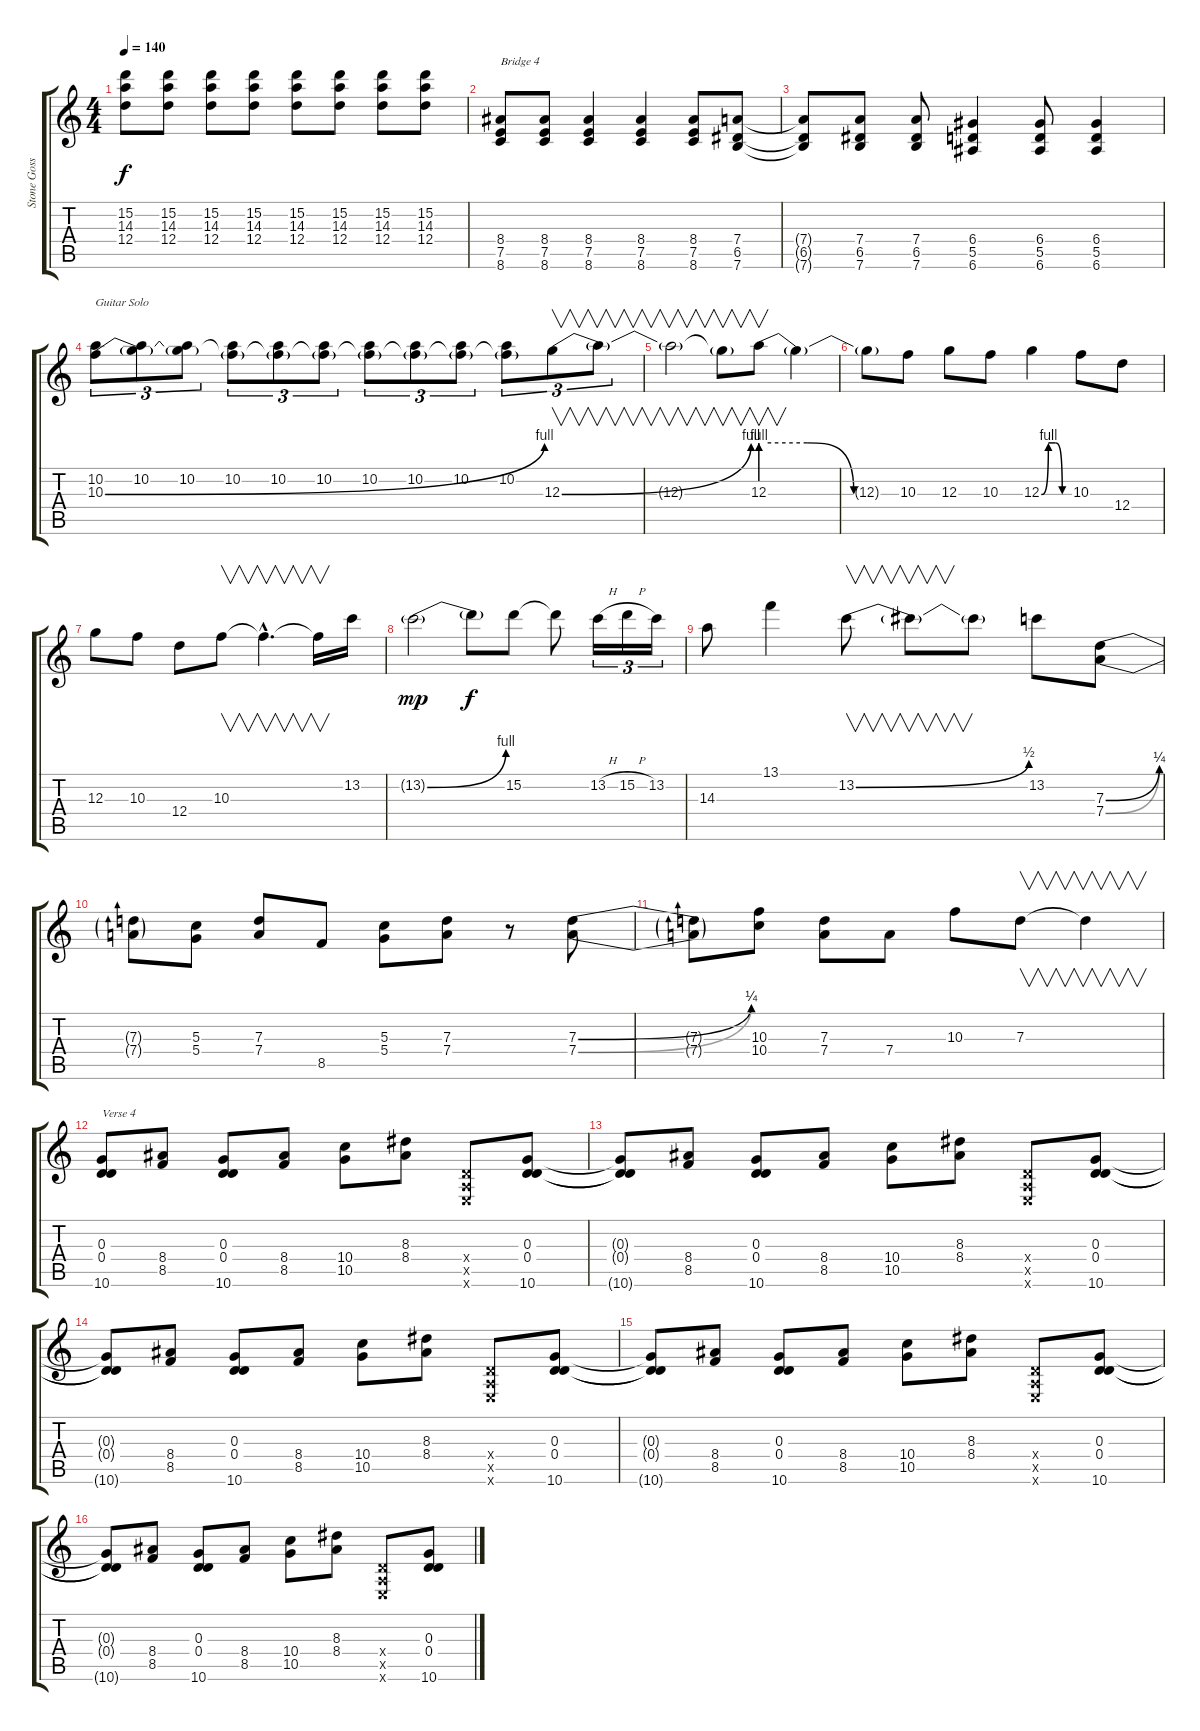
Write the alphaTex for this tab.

\track ("Stone Gossard" "Stone Goss") {instrument distortionguitar}
\staff {score tabs}
\tuning (E4 B3 G3 D3 A2 E2) {hide}
\ts (4 4)
\tempo 140
\clef g2
\ks c
(15.2 14.3 12.4).8{dy f} (15.2 14.3 12.4).8 (15.2 14.3 12.4).8 (15.2 14.3 12.4).8 (15.2 14.3 12.4).8 (15.2 14.3 12.4).8 (15.2 14.3 12.4).8 (15.2 14.3 12.4).8 |
(8.4 7.5 8.6).8{txt "Bridge 4"} (8.4 7.5 8.6).8 (8.4 7.5 8.6).4 (8.4 7.5 8.6).4 (8.4 7.5 8.6).8 (7.4 6.5 7.6).8 |
(7.4{t} 6.5{t} 7.6{t}).8 (7.4 6.5 7.6).8 (7.4 6.5 7.6).8 (6.4 5.5 6.6).4 (6.4 5.5 6.6).8 (6.4 5.5 6.6).4 |
(10.2 10.3{be (bend 0 0 60 4)}).8{tu (3 2) txt "Guitar Solo"} (10.2 10.3{t}).8{tu (3 2)} (10.2 10.3{t}).8{tu (3 2)} (10.2 10.3{t}).8{tu (3 2)} (10.2 10.3{t}).8{tu (3 2)} (10.2 10.3{t}).8{tu (3 2)} (10.2 10.3{t}).8{tu (3 2)} (10.2 10.3{t}).8{tu (3 2)} (10.2 10.3{t}).8{tu (3 2)} (10.2 10.3{t}).8{tu (3 2)} 12.3{be (bend 0 0 60 4)}.8{v tu (3 2)} 12.3{t}.8{v tu (3 2)} |
12.3{t}.2{v} 12.3{t}.8{v} 12.3{be (custom 0 4 20 4 40 0 60 0)}.8{v} 12.3{t}.4 |
12.3{t}.8 10.3.8 12.3.8 10.3.8 12.3{be (custom 0 0 15 4 30 4 45 0 60 0)}.4 10.3.8 12.4.8 |
12.3.8 10.3.8 12.4.8 10.3.8{v} 10.3{hac t}.4{v d} 10.3{t}.16{v} 13.2.16 |
13.2{be (bend 0 0 60 4) g}.2{dy mp} 13.2{t}.8{dy f} 15.2.8 15.2{t}.8 13.2{h}.16{tu (3 2)} 15.2{h}.16{tu (3 2)} 13.2.16{tu (3 2)} |
14.3.8 13.1.4 13.2{be (bend 0 0 60 2)}.8{v} 13.2{t}.8{v} 13.2{t}.8 13.2.8 (7.3{be (bend 0 0 60 1)} 7.4{be (bend 0 0 60 1)}).8 |
(7.3{t} 7.4{t}).8 (5.3 5.4).8 (7.3 7.4).8 8.5.8 (5.3 5.4).8 (7.3 7.4).8 r.8 (7.3{be (bend 0 0 60 1)} 7.4{be (bend 0 0 60 1)}).8 |
(7.3{t} 7.4{t}).8 (10.3 10.4).8 (7.3 7.4).8 7.4.8 10.3.8 7.3.8{v} 7.3{t}.4{v} |
(0.3 0.4 10.6).8{txt "Verse 4"} (8.4 8.5).8 (0.3 0.4 10.6).8 (8.4 8.5).8 (10.4 10.5).8 (8.3 8.4).8 (0.4{x} 0.5{x} 0.6{x}).8 (0.3 0.4 10.6).8 |
(0.3{t} 0.4{t} 10.6{t}).8 (8.4 8.5).8 (0.3 0.4 10.6).8 (8.4 8.5).8 (10.4 10.5).8 (8.3 8.4).8 (0.4{x} 0.5{x} 0.6{x}).8 (0.3 0.4 10.6).8 |
(0.3{t} 0.4{t} 10.6{t}).8 (8.4 8.5).8 (0.3 0.4 10.6).8 (8.4 8.5).8 (10.4 10.5).8 (8.3 8.4).8 (0.4{x} 0.5{x} 0.6{x}).8 (0.3 0.4 10.6).8 |
(0.3{t} 0.4{t} 10.6{t}).8 (8.4 8.5).8 (0.3 0.4 10.6).8 (8.4 8.5).8 (10.4 10.5).8 (8.3 8.4).8 (0.4{x} 0.5{x} 0.6{x}).8 (0.3 0.4 10.6).8 |
(0.3{t} 0.4{t} 10.6{t}).8 (8.4 8.5).8 (0.3 0.4 10.6).8 (8.4 8.5).8 (10.4 10.5).8 (8.3 8.4).8 (0.4{x} 0.5{x} 0.6{x}).8 (0.3 0.4 10.6).8
